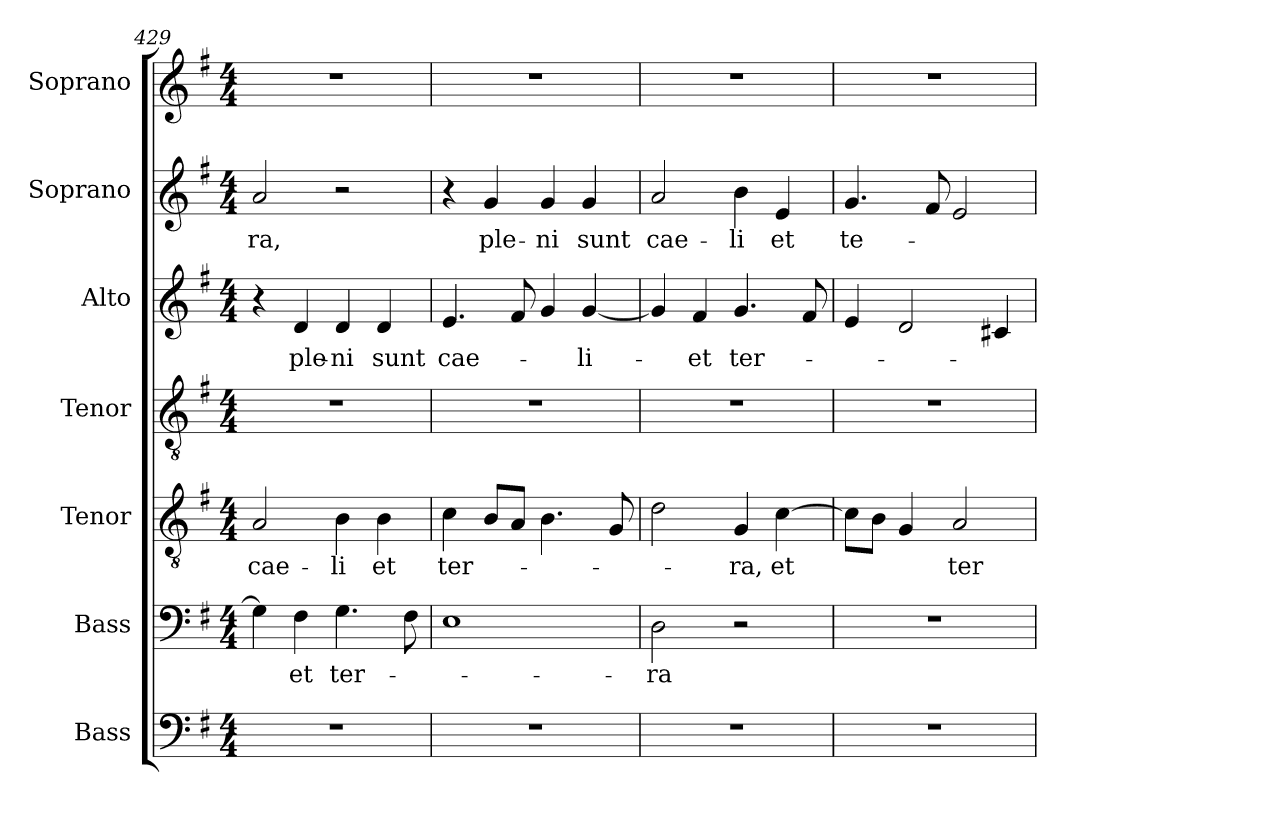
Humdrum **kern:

**kern	**kern	**text	**kern	**text	**kern	**kern	**text	**kern	**text	**kern
*part7	*part6	*part6	*part5	*part5	*part4	*part3	*part3	*part2	*part2	*part1
*staff7	*staff6	*staff6	*staff5	*staff5	*staff4	*staff3	*staff3	*staff2	*staff2	*staff1
*I"Bass	*I"Bass	*	*I"Tenor	*	*I"Tenor	*I"Alto	*	*I"Soprano	*	*I"Soprano
*I'B.	*I'B.	*	*I'T.	*	*I'T.	*I'A.	*	*I'S.	*	*I'S.
*clefF4	*clefF4	*	*clefGv2	*	*clefGv2	*clefG2	*	*clefG2	*	*clefG2
*	*	*	*ITrd7c12	*	*ITrd7c12	*	*	*	*	*
*k[f#]	*k[f#]	*	*k[f#]	*	*k[f#]	*k[f#]	*	*k[f#]	*	*k[f#]
*G:	*G:	*	*G:	*	*G:	*G:	*	*G:	*	*G:
*M4/4	*M4/4	*	*M4/4	*	*M4/4	*M4/4	*	*M4/4	*	*M4/4
=429	=429	=429	=429	=429	=429	=429	=429	=429	=429	=429
!	!	!	!	!LO:LY:b:color=#000000	!	!	!	!	!	!
!	!	!	!	!	!	!	!	!	!LO:LY:b:color=#000000	!
1r	4Gi\]	.	2AAi/	cae-	1r	4r	.	2ai/	-ra,	1r
!	!	!LO:LY:b:color=#000000	!	!	!	!	!	!	!	!
!	!	!	!	!	!	!	!LO:LY:b:color=#000000	!	!	!
.	4F#i\	et	.	.	.	4di/	ple-	.	.	.
!	!	!LO:LY:b:color=#000000	!	!	!	!	!	!	!	!
!	!	!	!	!LO:LY:b:color=#000000	!	!	!	!	!	!
!	!	!	!	!	!	!	!LO:LY:b:color=#000000	!	!	!
.	4.Gi\	ter-	4BBi\	-li	.	4di/	-ni	2r	.	.
!	!	!	!	!LO:LY:b:color=#000000	!	!	!	!	!	!
!	!	!	!	!	!	!	!LO:LY:b:color=#000000	!	!	!
.	.	.	4BBi\	et	.	4di/	sunt	.	.	.
.	8F#i\	.	.	.	.	.	.	.	.	.
!!LO:LB:g=z
=430	=430	=430	=430	=430	=430	=430	=430	=430	=430	=430
!	!	!	!	!LO:LY:b:color=#000000	!	!	!	!	!	!
!	!	!	!	!	!	!	!LO:LY:b:color=#000000	!	!	!
1r	1Ei	.	4Ci\	ter-	1r	4.ei/	cae-	4r	.	1r
!	!	!	!	!	!	!	!	!	!LO:LY:b:color=#000000	!
.	.	.	8BBi/L	.	.	.	.	4gi/	ple-	.
.	.	.	8AAi/J	.	.	8f#i/	.	.	.	.
!	!	!	!	!	!	!	!	!	!LO:LY:b:color=#000000	!
.	.	.	4.BBi\	.	.	4gi/	.	4gi/	-ni	.
!	!	!	!	!	!	!	!LO:LY:b:color=#000000	!	!	!
!	!	!	!	!	!	!	!	!	!LO:LY:b:color=#000000	!
.	.	.	.	.	.	[4gi/	-li-	4gi/	sunt	.
.	.	.	8GGi/	.	.	.	.	.	.	.
=431	=431	=431	=431	=431	=431	=431	=431	=431	=431	=431
!	!	!LO:LY:b:color=#000000	!	!	!	!	!	!	!	!
!	!	!	!	!	!	!	!	!	!LO:LY:b:color=#000000	!
1r	2Di\	-ra	2Di\	.	1r	4gi/]	.	2ai/	cae-	1r
!	!	!	!	!	!	!	!LO:LY:b:color=#000000	!	!	!
.	.	.	.	.	.	4f#i/	-et	.	.	.
!	!	!	!	!LO:LY:b:color=#000000	!	!	!	!	!	!
!	!	!	!	!	!	!	!LO:LY:b:color=#000000	!	!	!
!	!	!	!	!	!	!	!	!	!LO:LY:b:color=#000000	!
.	2r	.	4GGi/	-ra,	.	4.gi/	ter-	4bi\	-li	.
!	!	!	!	!LO:LY:b:color=#000000	!	!	!	!	!	!
!	!	!	!	!	!	!	!	!	!LO:LY:b:color=#000000	!
.	.	.	[4Ci\	et	.	.	.	4ei/	et	.
.	.	.	.	.	.	8f#i/	.	.	.	.
=432	=432	=432	=432	=432	=432	=432	=432	=432	=432	=432
!	!	!	!	!	!	!	!	!	!LO:LY:b:color=#000000	!
1r	1r	.	8Ci\L]	.	1r	4ei/	.	4.gi/	te-	1r
.	.	.	8BBi\J	.	.	.	.	.	.	.
.	.	.	4GGi/	.	.	2di/	.	.	.	.
.	.	.	.	.	.	.	.	8f#i/	.	.
!	!	!	!	!LO:LY:b:color=#000000	!	!	!	!	!	!
.	.	.	2AAi/	ter-	.	.	.	2ei/	.	.
.	.	.	.	.	.	4c#Xi/	.	.	.	.
=	=	=	=	=	=	=	=	=	=	=
*-	*-	*-	*-	*-	*-	*-	*-	*-	*-	*-
